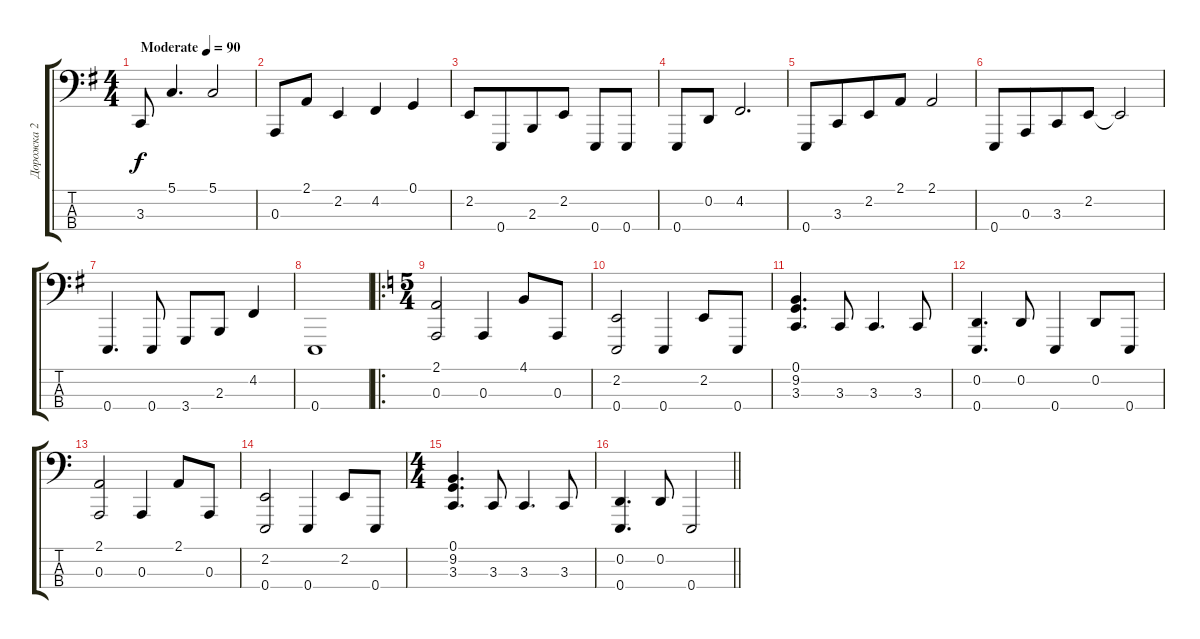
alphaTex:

\track ("Дорожка 2" "Дорожка 2") {instrument electricgrandpiano}
\staff {score tabs}
\tuning (G2 D2 A1 E1) {hide}
\ts (4 4)
\tempo (90 "Moderate")
\clef f4
\ks g
3.3.8{dy f instrument electricgrandpiano} 5.1.4{d} 5.1.2 |
0.3.8 2.1.8 2.2.4 4.2.4 0.1.4 |
2.2.8 0.4.8{beam merge} 2.3.8 2.2.8 0.4.8 0.4.8 |
0.4.8 0.2.8 4.2.2{d} |
0.4.8 3.3.8{beam merge} 2.2.8 2.1.8 2.1.2 |
0.4.8 0.3.8{beam merge} 3.3.8 2.2.8 2.2{t}.2 |
0.4.4{d} 0.4.8 3.4.8 2.3.8 4.2.4 |
0.4.1 |
\ro
\ts (5 4)
\ks c
(2.1 0.3).2 0.3.4 4.1.8 0.3.8 |
(2.2 0.4).2 0.4.4 2.2.8 0.4.8 |
(0.1 9.2 3.3).4{d} 3.3.8 3.3.4{d} 3.3.8 |
(0.2 0.4).4{d} 0.2.8 0.4.4 0.2.8 0.4.8 |
(2.1 0.3).2 0.3.4 2.1.8 0.3.8 |
(2.2 0.4).2 0.4.4 2.2.8 0.4.8 |
\ts (4 4)
(0.1 9.2 3.3).4{d} 3.3.8 3.3.4{d} 3.3.8 |
\barLineRight lightlight
(0.2 0.4).4{d} 0.2.8 0.4.2
